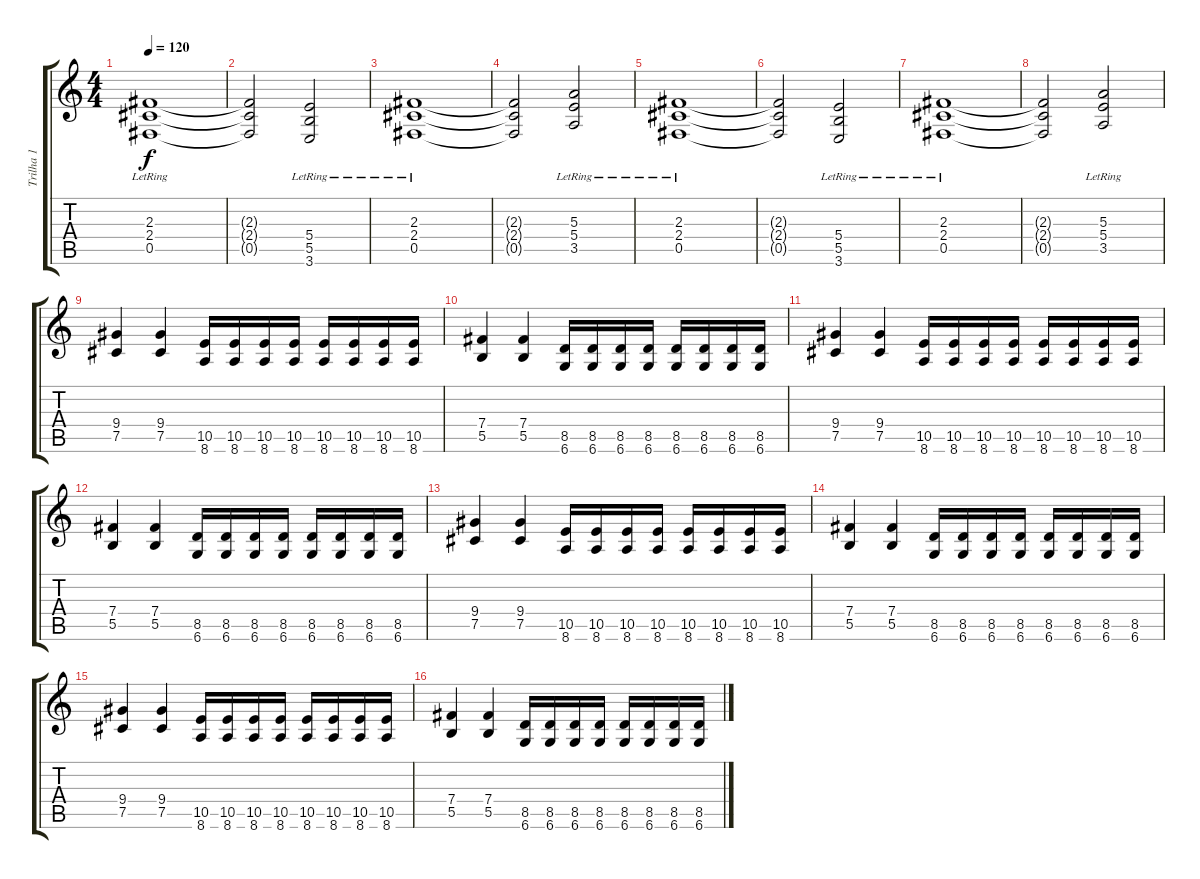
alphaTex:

\track ("Trilha 1" "Trilha 1") {instrument distortionguitar}
\staff {score tabs}
\tuning (Db4 Ab3 E3 B2 Gb2 Db2) {hide}
\ts (4 4)
\tempo 120
\clef g2
\ks c
(2.3 2.4 0.5{lr}).1{dy f} |
(2.3{t} 2.4{t} 0.5{t}).2 (5.4 5.5{lr} 3.6).2 |
(2.3 2.4 0.5{lr}).1 |
(2.3{t} 2.4{t} 0.5{t}).2 (5.3 5.4 3.5{lr}).2 |
(2.3 2.4 0.5{lr}).1 |
(2.3{t} 2.4{t} 0.5{t}).2 (5.4 5.5{lr} 3.6).2 |
(2.3 2.4 0.5{lr}).1 |
(2.3{t} 2.4{t} 0.5{t}).2 (5.3 5.4 3.5{lr}).2 |
(9.4 7.5).4 (9.4 7.5).4 (10.5 8.6).16 (10.5 8.6).16 (10.5 8.6).16 (10.5 8.6).16 (10.5 8.6).16 (10.5 8.6).16 (10.5 8.6).16 (10.5 8.6).16 |
(7.4 5.5).4 (7.4 5.5).4 (8.5 6.6).16 (8.5 6.6).16 (8.5 6.6).16 (8.5 6.6).16 (8.5 6.6).16 (8.5 6.6).16 (8.5 6.6).16 (8.5 6.6).16 |
(9.4 7.5).4 (9.4 7.5).4 (10.5 8.6).16 (10.5 8.6).16 (10.5 8.6).16 (10.5 8.6).16 (10.5 8.6).16 (10.5 8.6).16 (10.5 8.6).16 (10.5 8.6).16 |
(7.4 5.5).4 (7.4 5.5).4 (8.5 6.6).16 (8.5 6.6).16 (8.5 6.6).16 (8.5 6.6).16 (8.5 6.6).16 (8.5 6.6).16 (8.5 6.6).16 (8.5 6.6).16 |
(9.4 7.5).4 (9.4 7.5).4 (10.5 8.6).16 (10.5 8.6).16 (10.5 8.6).16 (10.5 8.6).16 (10.5 8.6).16 (10.5 8.6).16 (10.5 8.6).16 (10.5 8.6).16 |
(7.4 5.5).4 (7.4 5.5).4 (8.5 6.6).16 (8.5 6.6).16 (8.5 6.6).16 (8.5 6.6).16 (8.5 6.6).16 (8.5 6.6).16 (8.5 6.6).16 (8.5 6.6).16 |
(9.4 7.5).4 (9.4 7.5).4 (10.5 8.6).16 (10.5 8.6).16 (10.5 8.6).16 (10.5 8.6).16 (10.5 8.6).16 (10.5 8.6).16 (10.5 8.6).16 (10.5 8.6).16 |
(7.4 5.5).4 (7.4 5.5).4 (8.5 6.6).16 (8.5 6.6).16 (8.5 6.6).16 (8.5 6.6).16 (8.5 6.6).16 (8.5 6.6).16 (8.5 6.6).16 (8.5 6.6).16
